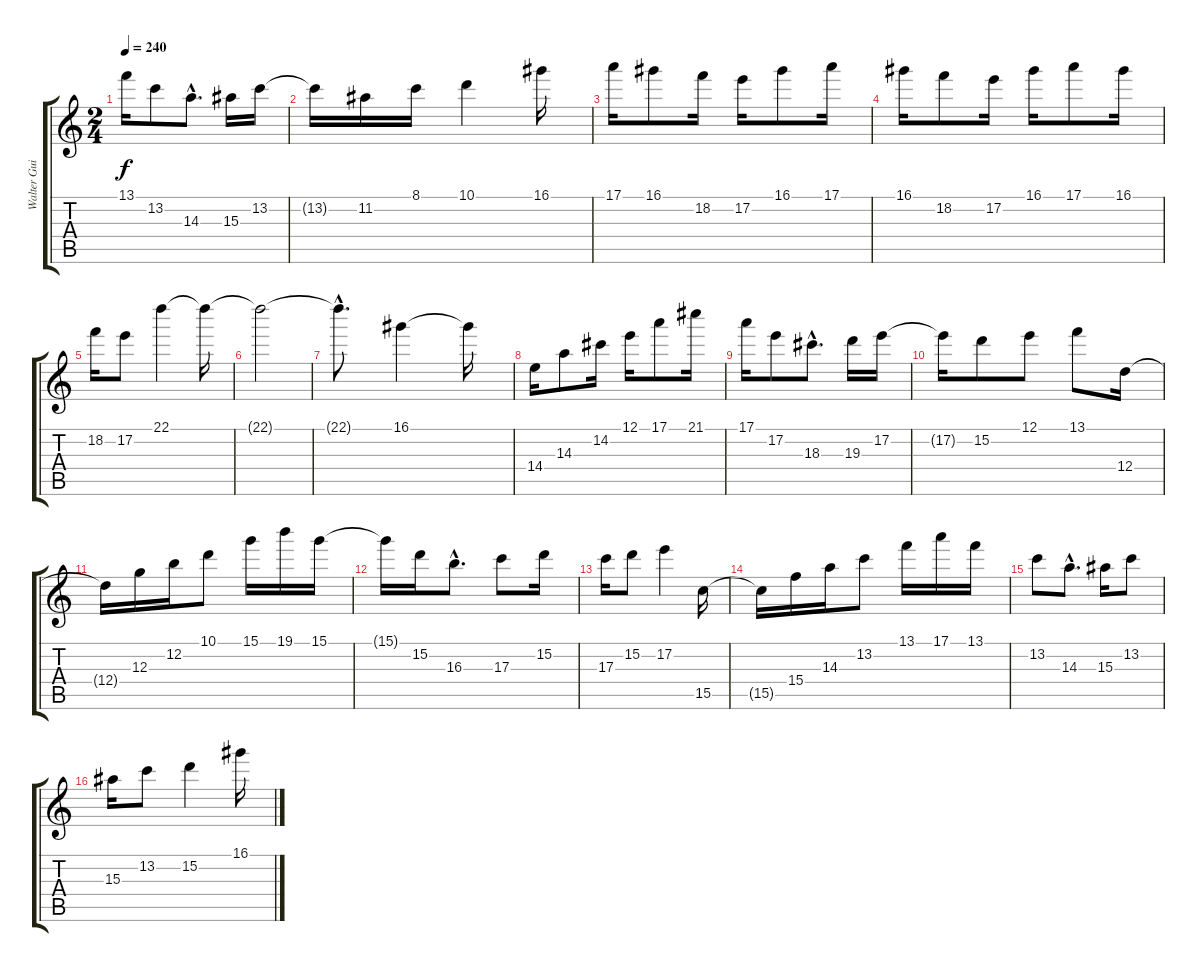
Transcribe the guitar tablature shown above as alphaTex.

\track ("Walter Guiardino" "Walter Gui") {instrument distortionguitar}
\staff {score tabs}
\tuning (E4 B3 G3 D3 A2 E2) {hide}
\ts (2 4)
\tempo 240
\clef g2
\ks c
13.1.16{dy f} 13.2.8 14.3{hac}.8{d} 15.3.16 13.2.16 |
13.2{t}.16 11.2.16 8.1.16 10.1.4 16.1.16 |
17.1.16 16.1.8 18.2.16 17.2.16 16.1.8 17.1.16 |
16.1.16 18.2.8 17.2.16 16.1.16 17.1.8 16.1.16 |
18.2.16 17.2.8 22.1.4 22.1{t}.16 |
22.1{t}.2 |
22.1{hac t}.8{d} 16.1.4 16.1{t}.16 |
14.4.16 14.3.8 14.2.16 12.1.16 17.1.8 21.1.16 |
17.1.16 17.2.8 18.3{hac}.8{d} 19.3.16 17.2.16 |
17.2{t}.16 15.2.8 12.1.8 13.1.8 12.4.16 |
12.4{t}.16 12.3.16 12.2.16 10.1.8 15.1.16 19.1.16 15.1.16 |
15.1{t}.16 15.2.16 16.3{hac}.8{d} 17.3.8 15.2.16 |
17.3.16 15.2.8 17.2.4 15.5.16 |
15.5{t}.16 15.4.16 14.3.16 13.2.8 13.1.16 17.1.16 13.1.16 |
13.2.8 14.3{hac}.8{d} 15.3.16 13.2.8 |
15.3.16 13.2.8 15.2.4 16.1.16
